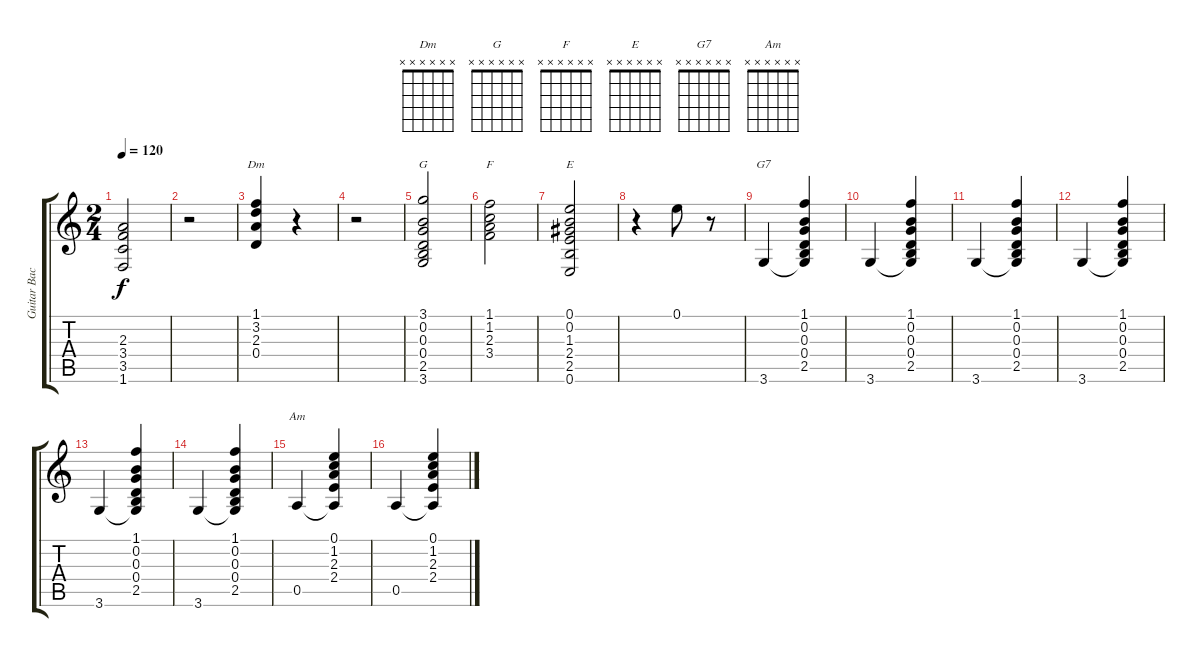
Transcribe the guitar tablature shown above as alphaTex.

\track ("Guitar Backing" "Guitar Bac") {instrument acousticguitarnylon}
\staff {score tabs}
\tuning (E4 B3 G3 D3 A2 E2) {hide}
\chord ("Dm" x x x x x x) {firstfret 0}
\chord ("G" x x x x x x) {firstfret 0}
\chord ("F" x x x x x x) {firstfret 0}
\chord ("E" x x x x x x) {firstfret 0}
\chord ("G7" x x x x x x) {firstfret 0}
\chord ("Am" x x x x x x) {firstfret 0}
\ts (2 4)
\tempo 120
\clef g2
\ks c
(2.3 3.4 3.5 1.6).2{dy f} |
r.2 |
(1.1 3.2 2.3 0.4).4{ch "Dm"} r.4 |
r.2 |
(3.1 0.2 0.3 0.4 2.5 3.6).2{ch "G"} |
(1.1 1.2 2.3 3.4).2{ch "F"} |
(0.1 0.2 1.3 2.4 2.5 0.6).2{ch "E"} |
r.4 0.1.8 r.8 |
3.6.4{ch "G7"} (1.1 0.2 0.3 0.4 2.5 3.6{t}).4 |
3.6.4 (1.1 0.2 0.3 0.4 2.5 3.6{t}).4 |
3.6.4 (1.1 0.2 0.3 0.4 2.5 3.6{t}).4 |
3.6.4 (1.1 0.2 0.3 0.4 2.5 3.6{t}).4 |
3.6.4 (1.1 0.2 0.3 0.4 2.5 3.6{t}).4 |
3.6.4 (1.1 0.2 0.3 0.4 2.5 3.6{t}).4 |
0.5.4{ch "Am"} (0.1 1.2 2.3 2.4 0.5{t}).4 |
0.5.4 (0.1 1.2 2.3 2.4 0.5{t}).4
